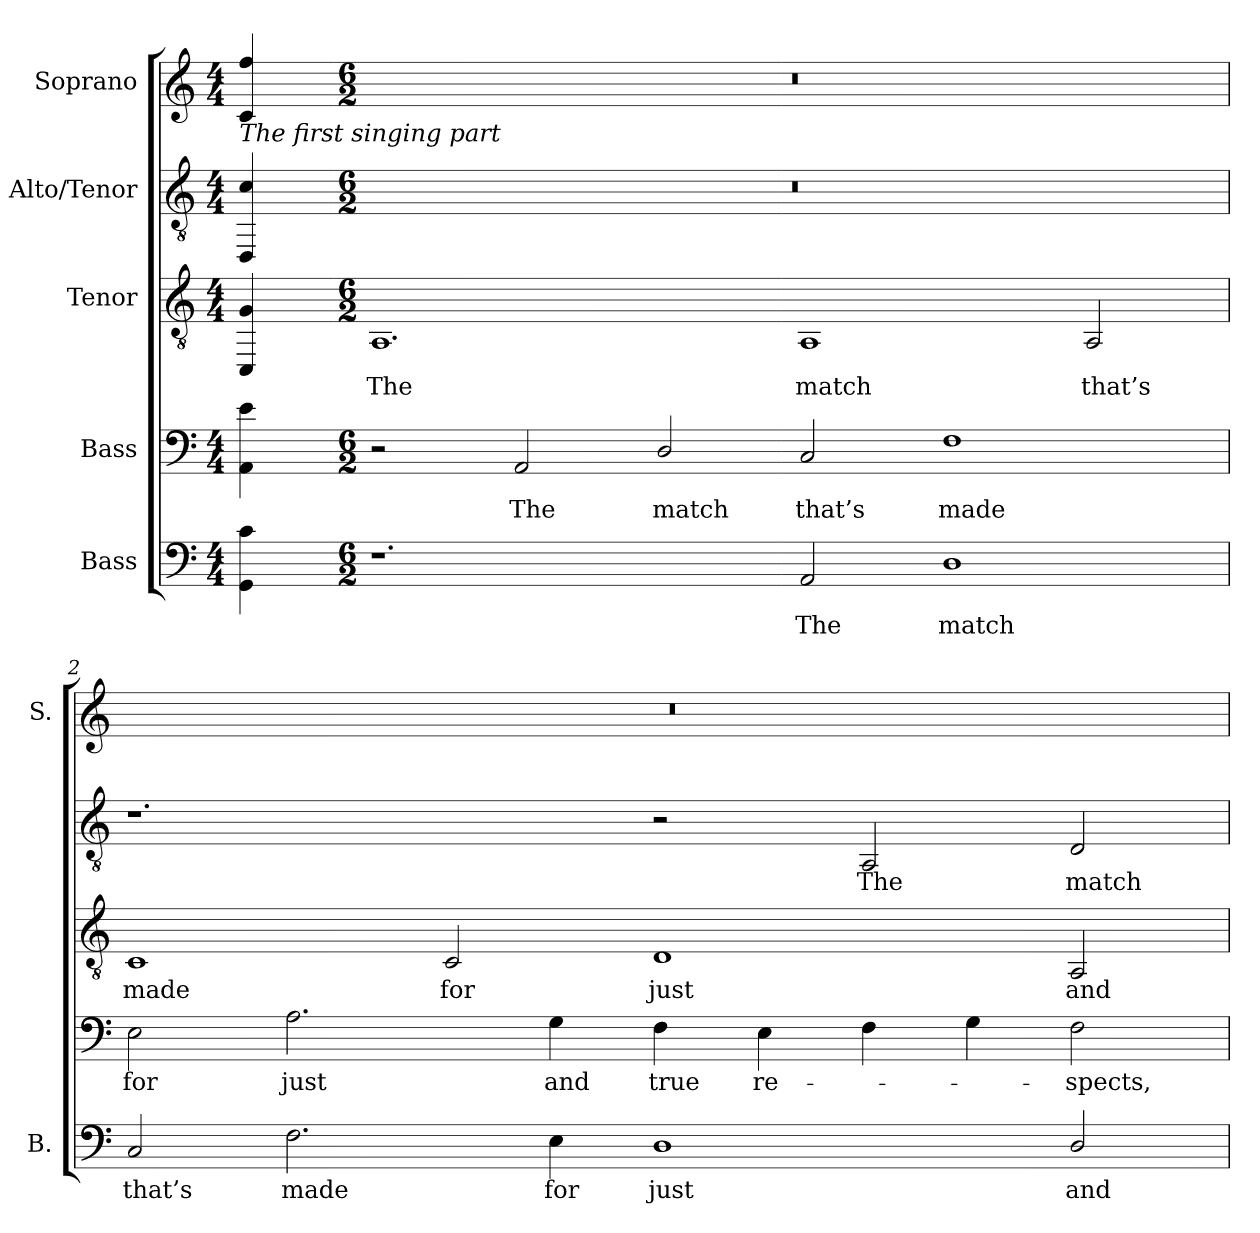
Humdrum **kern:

**kern	**text	**kern	**text	**kern	**text	**kern	**text	**kern
*part5	*part5	*part4	*part4	*part3	*part3	*part2	*part2	*part1
*staff5	*staff5	*staff4	*staff4	*staff3	*staff3	*staff2	*staff2	*staff1
*I"Bass	*	*I"Bass	*	*I"Tenor	*	*I"Alto/Tenor	*	*I"Soprano
*I'B.	*	*	*	*	*	*	*	*I'S.
!!LO:PB:g=z
*clefF4	*	*clefF4	*	*clefGv2	*	*clefGv2	*	*clefG2
*k[]	*	*k[]	*	*k[]	*	*k[]	*	*k[]
*C:	*	*C:	*	*C:	*	*C:	*	*C:
*M4/4	*	*M4/4	*	*M4/4	*	*M4/4	*	*M4/4
=	=	=	=	=	=	=	=	=
!	!	!	!	!	!	!	!	!LO:TX:b:i:t=The first singing part
4GGi\ 4ci	.	4AAi\ 4ei	.	4CCi/ 4Gi	.	4DDi/ 4ci	.	4ci/ 4ffi
=1-	=1-	=1-	=1-	=1-	=1-	=1-	=1-	=1-
*M6/2	*	*M6/2	*	*M6/2	*	*M6/2	*	*M6/2
!	!	!	!	!	!LO:LY:b:color=#000000	!LO:N:vis=1	!	!LO:N:vis=1
1.r	.	2r	.	1.AAi	The	0.r	.	0.r
!	!	!	!LO:LY:b:color=#000000	!	!	!	!	!
.	.	2AAi/	The	.	.	.	.	.
!	!	!	!LO:LY:b:color=#000000	!	!	!	!	!
.	.	2Di/	match	.	.	.	.	.
!	!LO:LY:b:color=#000000	!	!	!	!	!	!	!
!	!	!	!LO:LY:b:color=#000000	!	!	!	!	!
!	!	!	!	!	!LO:LY:b:color=#000000	!	!	!
2AAi/	The	2Ci/	that’s	1AAi	match	.	.	.
!	!LO:LY:b:color=#000000	!	!	!	!	!	!	!
!	!	!	!LO:LY:b:color=#000000	!	!	!	!	!
1Di	match	1Fi	made	.	.	.	.	.
!	!	!	!	!	!LO:LY:b:color=#000000	!	!	!
.	.	.	.	2AAi/	that’s	.	.	.
=2	=2	=2	=2	=2	=2	=2	=2	=2
!	!LO:LY:b:color=#000000	!	!	!	!	!	!	!
!	!	!	!LO:LY:b:color=#000000	!	!	!	!	!
!	!	!	!	!	!LO:LY:b:color=#000000	!	!	!LO:N:vis=1
2Ci/	that’s	2Ei\	for	1Ci	made	1.r	.	0.r
!	!LO:LY:b:color=#000000	!	!	!	!	!	!	!
!	!	!	!LO:LY:b:color=#000000	!	!	!	!	!
2.Fi\	made	2.Ai\	just	.	.	.	.	.
!	!	!	!	!	!LO:LY:b:color=#000000	!	!	!
.	.	.	.	2Ci/	for	.	.	.
!	!LO:LY:b:color=#000000	!	!	!	!	!	!	!
!	!	!	!LO:LY:b:color=#000000	!	!	!	!	!
4Ei\	for	4Gi\	and	.	.	.	.	.
!	!LO:LY:b:color=#000000	!	!	!	!	!	!	!
!	!	!	!LO:LY:b:color=#000000	!	!	!	!	!
!	!	!	!	!	!LO:LY:b:color=#000000	!	!	!
1Di	just	4Fi\	true	1Di	just	2r	.	.
!	!	!	!LO:LY:b:color=#000000	!	!	!	!	!
.	.	4Ei\	re-	.	.	.	.	.
!	!	!	!	!	!	!	!LO:LY:b:color=#000000	!
.	.	4Fi\	.	.	.	2AAi/	The	.
.	.	4Gi\	.	.	.	.	.	.
!	!LO:LY:b:color=#000000	!	!	!	!	!	!	!
!	!	!	!LO:LY:b:color=#000000	!	!	!	!	!
!	!	!	!	!	!LO:LY:b:color=#000000	!	!	!
!	!	!	!	!	!	!	!LO:LY:b:color=#000000	!
2Di/	and	2Fi\	-spects,	2AAi/	and	2Di/	match	.
=	=	=	=	=	=	=	=	=
*-	*-	*-	*-	*-	*-	*-	*-	*-
